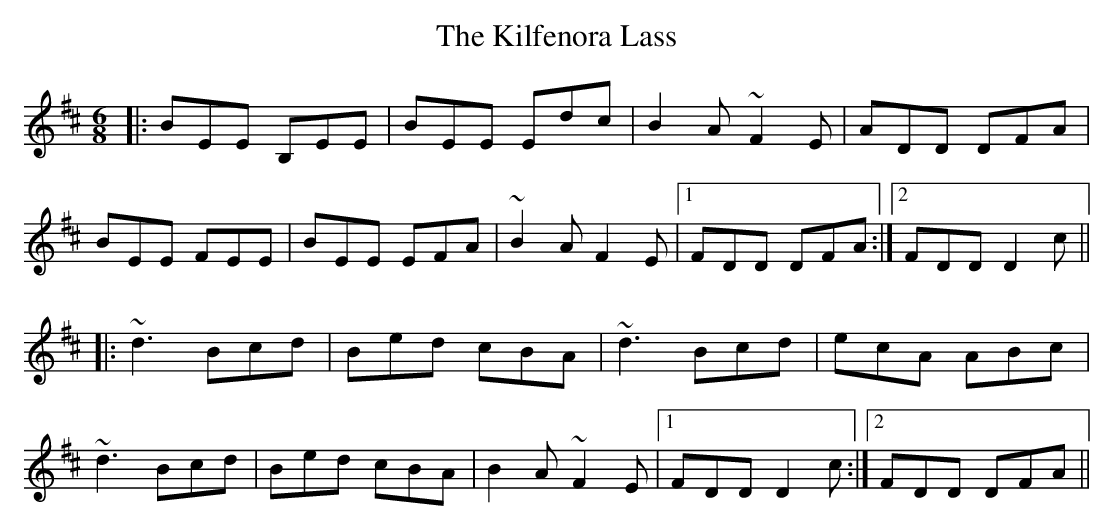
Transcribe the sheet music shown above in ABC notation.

X:1
T: The Kilfenora Lass
M: 6/8
L: 1/8
K: Edor
|:BEE B,EE|BEE Edc|B2A ~F2E|ADD DFA|
BEE FEE|BEE EFA|~B2A F2E|1 FDD DFA:|2 FDD D2c||
|:~d3 Bcd|Bed cBA|~d3 Bcd|ecA ABc|
~d3 Bcd|Bed cBA|B2A ~F2E|1 FDD D2c:|2 FDD DFA||
